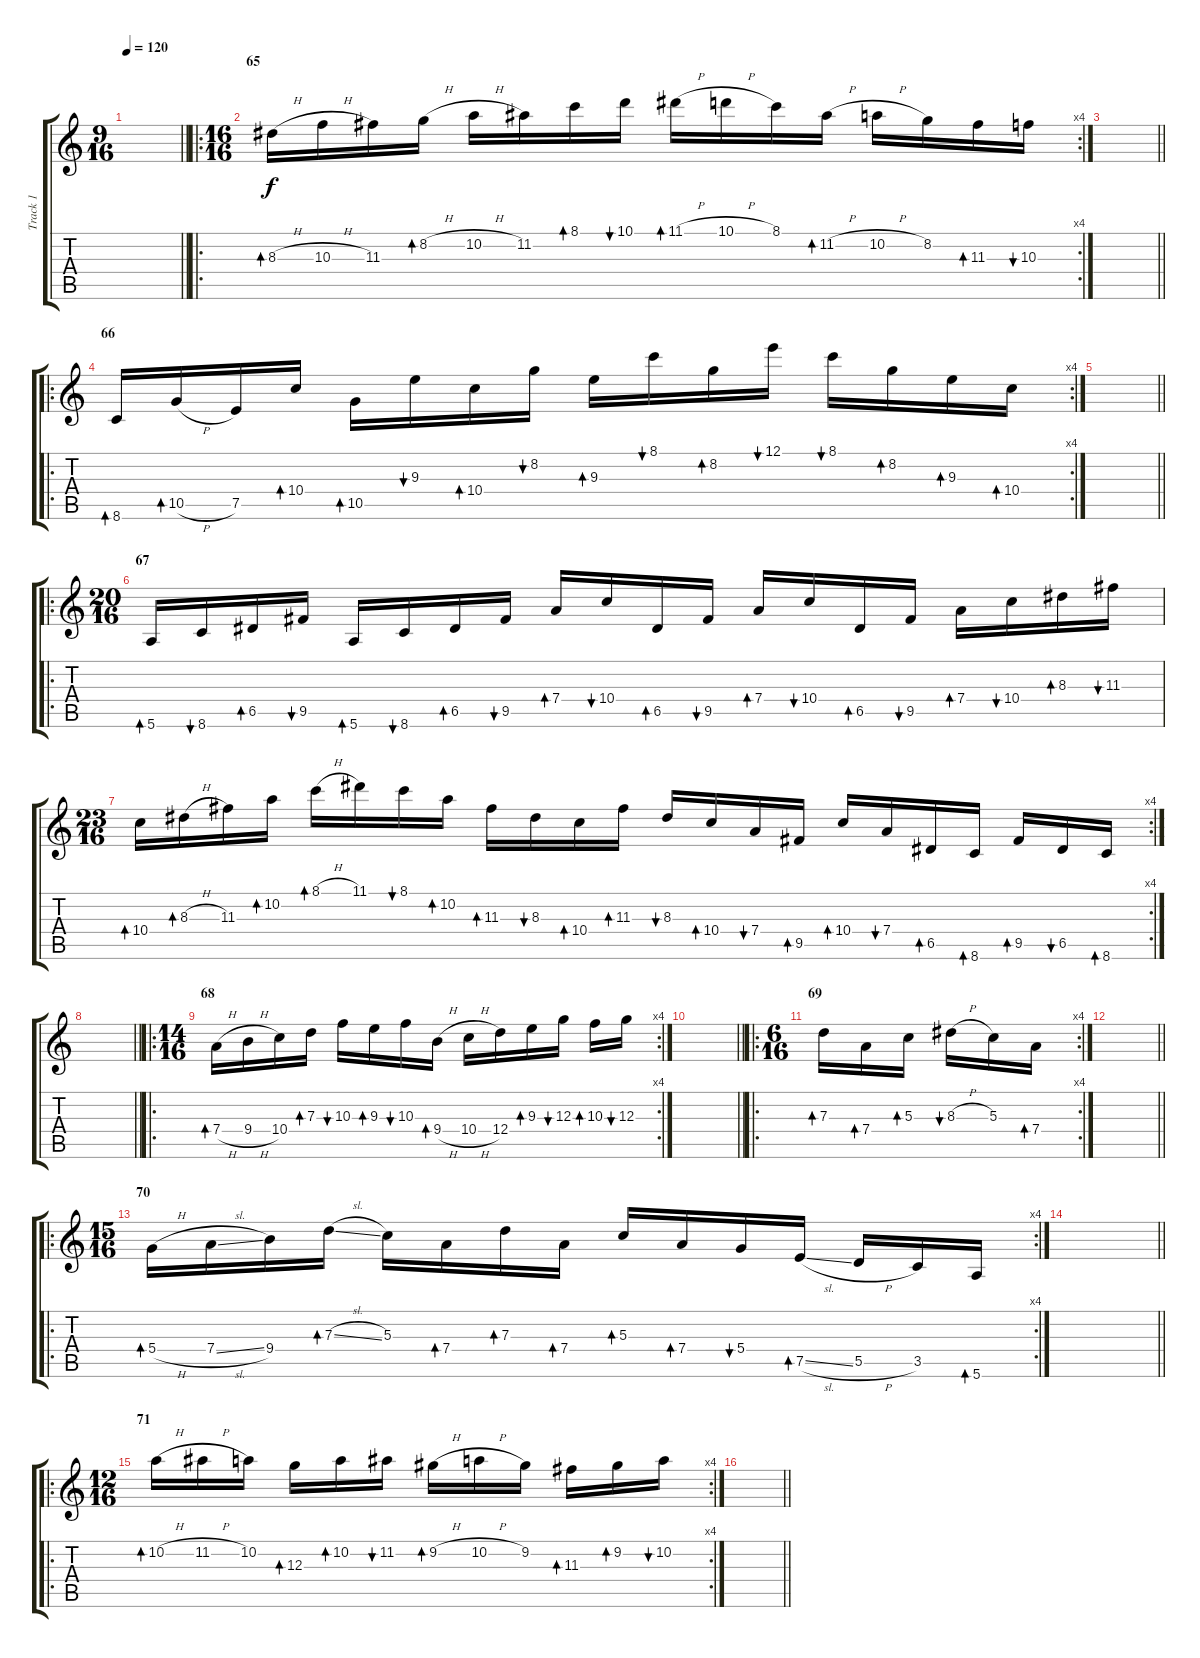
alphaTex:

\track ("Track 1" "Track 1") {instrument distortionguitar}
\staff {score tabs}
\tuning (E4 B3 G3 D3 A2 E2) {hide}
\ts (9 16)
\tempo 120
\clef g2
\barLineRight lightlight
\ks c
|
\ro
\rc 4
\ts (16 16)
\section ("" "65")
8.3{h}.16{bd 60} 10.3{h}.16 11.3.16 8.2{h}.16{bd 60} 10.2{h}.16 11.2.16 8.1.16{bd 60} 10.1.16{bu 60} 11.1{h}.16{bd 60} 10.1{h}.16 8.1.16 11.2{h}.16{bd 60} 10.2{h}.16 8.2.16 11.3.16{bd 60} 10.3.16{bu 60} |
\barLineRight lightlight
|
\ro
\rc 4
\section ("" "66")
8.6.16{bd 60} 10.5{h}.16{bd 60} 7.5.16 10.4.16{bd 60} 10.5.16{bd 60} 9.3.16{bu 60} 10.4.16{bd 60} 8.2.16{bu 60} 9.3.16{bd 60} 8.1.16{bu 60} 8.2.16{bd 60} 12.1.16{bu 60} 8.1.16{bu 60} 8.2.16{bd 60} 9.3.16{bd 60} 10.4.16{bd 60} |
\barLineRight lightlight
|
\ro
\ts (20 16)
\section ("" "67")
5.6.16{bd 60} 8.6.16{bu 60} 6.5.16{bd 60} 9.5.16{bu 60} 5.6.16{bd 60} 8.6.16{bu 60} 6.5.16{bd 60} 9.5.16{bu 60} 7.4.16{bd 60} 10.4.16{bu 60} 6.5.16{bd 60} 9.5.16{bu 60} 7.4.16{bd 60} 10.4.16{bu 60} 6.5.16{bd 60} 9.5.16{bu 60} 7.4.16{bd 60} 10.4.16{bu 60} 8.3.16{bd 60} 11.3.16{bu 60} |
\rc 4
\ts (23 16)
10.4.16{bd 60} 8.3{h}.16{bd 60} 11.3.16 10.2.16{bd 60} 8.1{h}.16{bd 60} 11.1.16 8.1.16{bu 60} 10.2.16{bd 60} 11.3.16{bd 60} 8.3.16{bu 60} 10.4.16{bd 60} 11.3.16{bd 60} 8.3.16{bu 60} 10.4.16{bd 60} 7.4.16{bu 60} 9.5.16{bd 60} 10.4.16{bd 60} 7.4.16{bu 60} 6.5.16{bd 60} 8.6.16{bd 60} 9.5.16{bd 60} 6.5.16{bu 60} 8.6.16{bd 60} |
\barLineRight lightlight
|
\ro
\rc 4
\ts (14 16)
\section ("" "68")
7.4{h}.16{bd 60} 9.4{h}.16 10.4.16 7.3.16{bd 60} 10.3.16{bu 60} 9.3.16{bd 60} 10.3.16{bu 60} 9.4{h}.16{bd 60} 10.4{h}.16 12.4.16 9.3.16{bd 60} 12.3.16{bu 60} 10.3.16{bd 60} 12.3.16{bu 60} |
\barLineRight lightlight
|
\ro
\rc 4
\ts (6 16)
\section ("" "69")
7.3.16{bd 60} 7.4.16{bd 60} 5.3.16{bd 60} 8.3{h}.16{bu 60} 5.3.16 7.4.16{bd 60} |
\barLineRight lightlight
|
\ro
\rc 4
\ts (15 16)
\section ("" "70")
5.4{h}.16{bd 60} 7.4{sl}.16 9.4.16 7.3{sl}.16{bd 60} 5.3.16 7.4.16{bd 60} 7.3.16{bd 60} 7.4.16{bd 60} 5.3.16{bd 60} 7.4.16{bd 60} 5.4.16{bu 60} 7.5{sl}.16{bd 60} 5.5{h}.16 3.5.16 5.6.16{bd 60} |
\barLineRight lightlight
|
\ro
\rc 4
\ts (12 16)
\section ("" "71")
10.2{h}.16{bd 60} 11.2{h}.16 10.2.16 12.3.16{bd 60} 10.2.16{bd 60} 11.2.16{bu 60} 9.2{h}.16{bd 60} 10.2{h}.16 9.2.16 11.3.16{bd 60} 9.2.16{bd 60} 10.2.16{bu 60} |
\barLineRight lightlight
